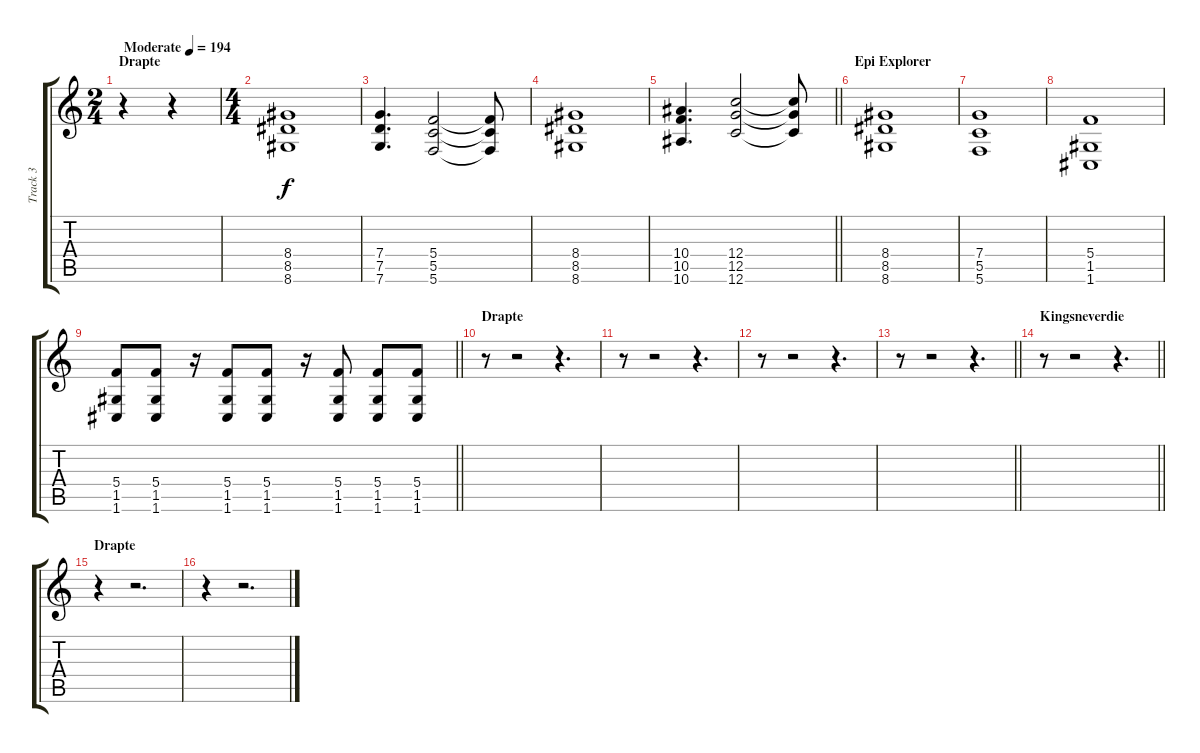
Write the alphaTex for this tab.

\track ("Track 3" "Track 3") {instrument distortionguitar}
\staff {score tabs}
\tuning (D4 A3 F3 C3 G2 C2) {hide}
\ts (2 4)
\section ("" "Drapte")
\tempo (194 "Moderate")
\clef g2
\ks c
r.4{dy f instrument distortionguitar} r.4 |
\ts (4 4)
(8.4 8.5 8.6).1 |
(7.4 7.5 7.6).4{d} (5.4 5.5 5.6).2 (5.4{t} 5.5{t} 5.6{t}).8 |
(8.4 8.5 8.6).1 |
\barLineRight lightlight
(10.4 10.5 10.6).4{d} (12.4 12.5 12.6).2 (12.4{t} 12.5{t} 12.6{t}).8 |
\section ("" "Epi Explorer")
(8.4 8.5 8.6).1 |
(7.4 5.5 5.6).1 |
(5.4 1.5 1.6).1 |
\barLineRight lightlight
(5.4 1.5 1.6).8 (5.4 1.5 1.6).8 r.16 (5.4 1.5 1.6).8 (5.4 1.5 1.6).8 r.16 (5.4 1.5 1.6).8 (5.4 1.5 1.6).8 (5.4 1.5 1.6).8 |
\section ("" "Drapte")
r.8 r.2 r.4{d} |
r.8 r.2 r.4{d} |
r.8 r.2 r.4{d} |
\barLineRight lightlight
r.8 r.2 r.4{d} |
\section ("" "Kingsneverdie")
\barLineRight lightlight
r.8 r.2 r.4{d} |
\section ("" "Drapte")
r.4 r.2{d} |
r.4 r.2{d}
